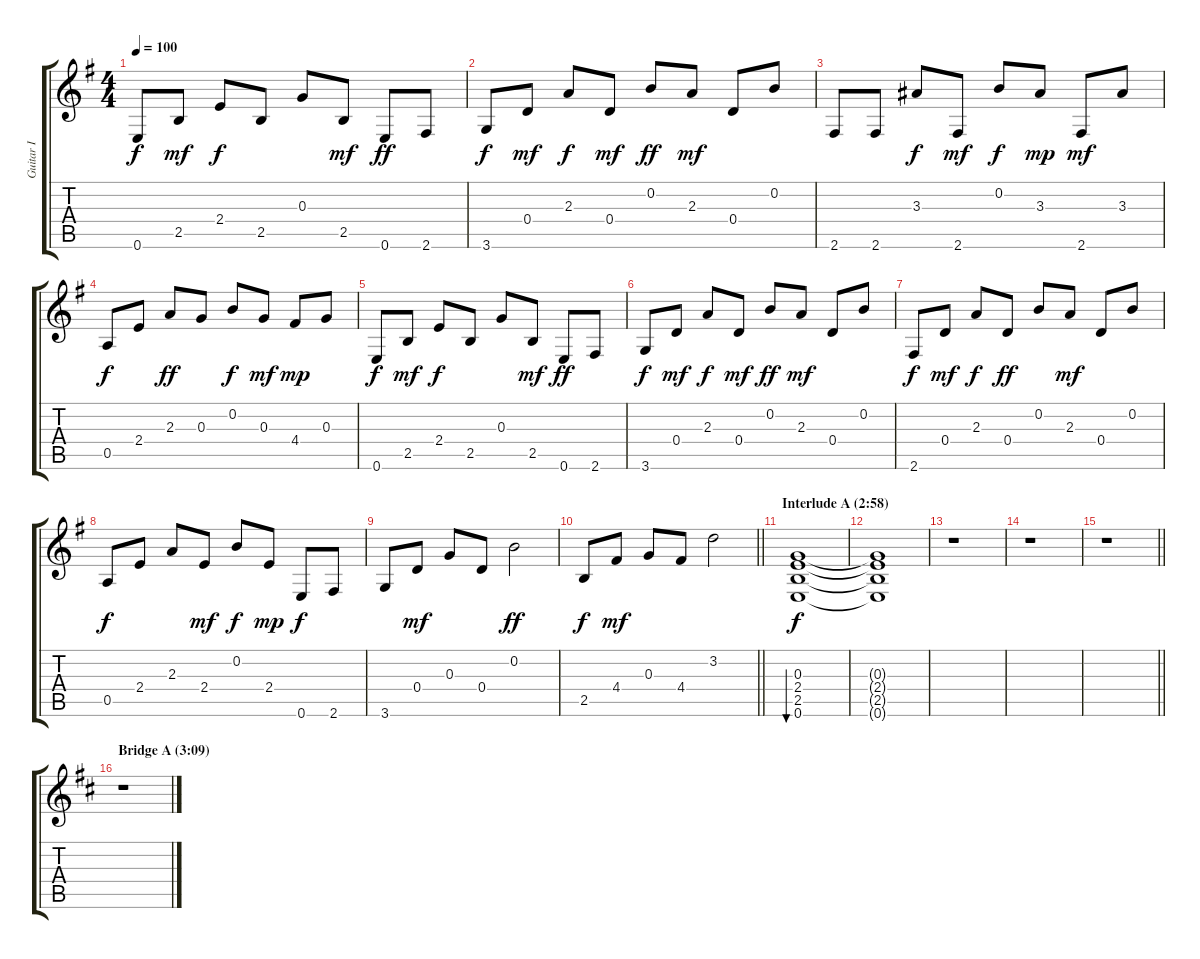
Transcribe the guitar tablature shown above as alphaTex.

\track ("Guitar I" "Guitar I") {instrument acousticguitarnylon}
\staff {score tabs}
\tuning (E4 B3 G3 D3 A2 E2) {hide}
\ts (4 4)
\tempo 100
\clef g2
\ks g
0.6.8{dy f} 2.5.8{dy mf} 2.4.8{dy f} 2.5.8 0.3.8 2.5.8{dy mf} 0.6.8{dy ff} 2.6.8 |
3.6.8{dy f} 0.4.8{dy mf} 2.3.8{dy f} 0.4.8{dy mf} 0.2.8{dy ff} 2.3.8{dy mf} 0.4.8 0.2.8 |
2.6.8 2.6.8 3.3.8{dy f} 2.6.8{dy mf} 0.2.8{dy f} 3.3.8{dy mp} 2.6.8{dy mf} 3.3.8 |
0.5.8{dy f} 2.4.8 2.3.8{dy ff} 0.3.8 0.2.8{dy f} 0.3.8{dy mf} 4.4.8{dy mp} 0.3.8 |
0.6.8{dy f} 2.5.8{dy mf} 2.4.8{dy f} 2.5.8 0.3.8 2.5.8{dy mf} 0.6.8{dy ff} 2.6.8 |
3.6.8{dy f} 0.4.8{dy mf} 2.3.8{dy f} 0.4.8{dy mf} 0.2.8{dy ff} 2.3.8{dy mf} 0.4.8 0.2.8 |
2.6.8{dy f} 0.4.8{dy mf} 2.3.8{dy f} 0.4.8{dy ff} 0.2.8 2.3.8{dy mf} 0.4.8 0.2.8 |
0.5.8{dy f} 2.4.8 2.3.8 2.4.8{dy mf} 0.2.8{dy f} 2.4.8{dy mp} 0.6.8{dy f} 2.6.8 |
3.6.8 0.4.8{dy mf} 0.3.8 0.4.8 0.2.2{dy ff} |
\barLineRight lightlight
2.5.8{dy f} 4.4.8{dy mf} 0.3.8 4.4.8 3.2.2 |
\section ("" "Interlude A (2:58)")
(0.3 2.4 2.5 0.6).1{bu 240 dy f} |
(0.3{t} 2.4{t} 2.5{t} 0.6{t}).1 |
r.1 |
r.1 |
\barLineRight lightlight
r.1 |
\section ("" "Bridge A (3:09)")
\ks bminor
r.1
